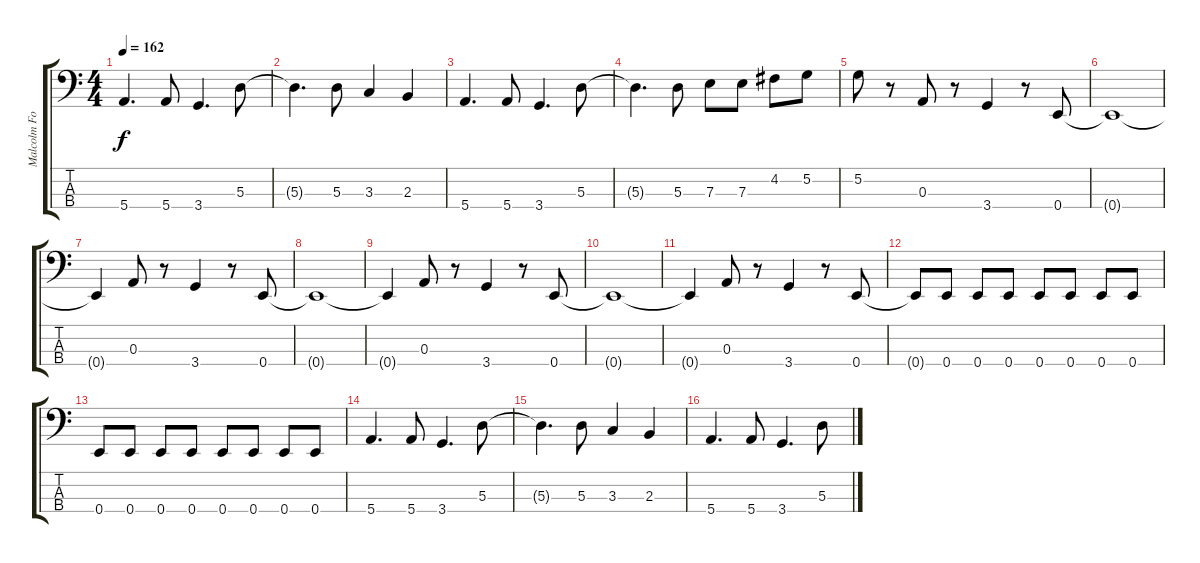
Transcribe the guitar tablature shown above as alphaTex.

\track ("Malcolm Foster" "Malcolm Fo") {instrument electricbassfinger}
\staff {score tabs}
\tuning (G2 D2 A1 E1) {hide}
\ts (4 4)
\tempo 162
\clef f4
\ks c
5.4.4{d dy f} 5.4.8 3.4.4{d} 5.3.8 |
5.3{t}.4{d} 5.3.8 3.3.4 2.3.4 |
5.4.4{d} 5.4.8 3.4.4{d} 5.3.8 |
5.3{t}.4{d} 5.3.8 7.3.8 7.3.8 4.2.8 5.2.8 |
5.2.8 r.8 0.3.8 r.8 3.4.4 r.8 0.4.8 |
0.4{t}.1 |
0.4{t}.4 0.3.8 r.8 3.4.4 r.8 0.4.8 |
0.4{t}.1 |
0.4{t}.4 0.3.8 r.8 3.4.4 r.8 0.4.8 |
0.4{t}.1 |
0.4{t}.4 0.3.8 r.8 3.4.4 r.8 0.4.8 |
0.4{t}.8 0.4.8 0.4.8 0.4.8 0.4.8 0.4.8 0.4.8 0.4.8 |
0.4.8 0.4.8 0.4.8 0.4.8 0.4.8 0.4.8 0.4.8 0.4.8 |
5.4.4{d} 5.4.8 3.4.4{d} 5.3.8 |
5.3{t}.4{d} 5.3.8 3.3.4 2.3.4 |
5.4.4{d} 5.4.8 3.4.4{d} 5.3.8
